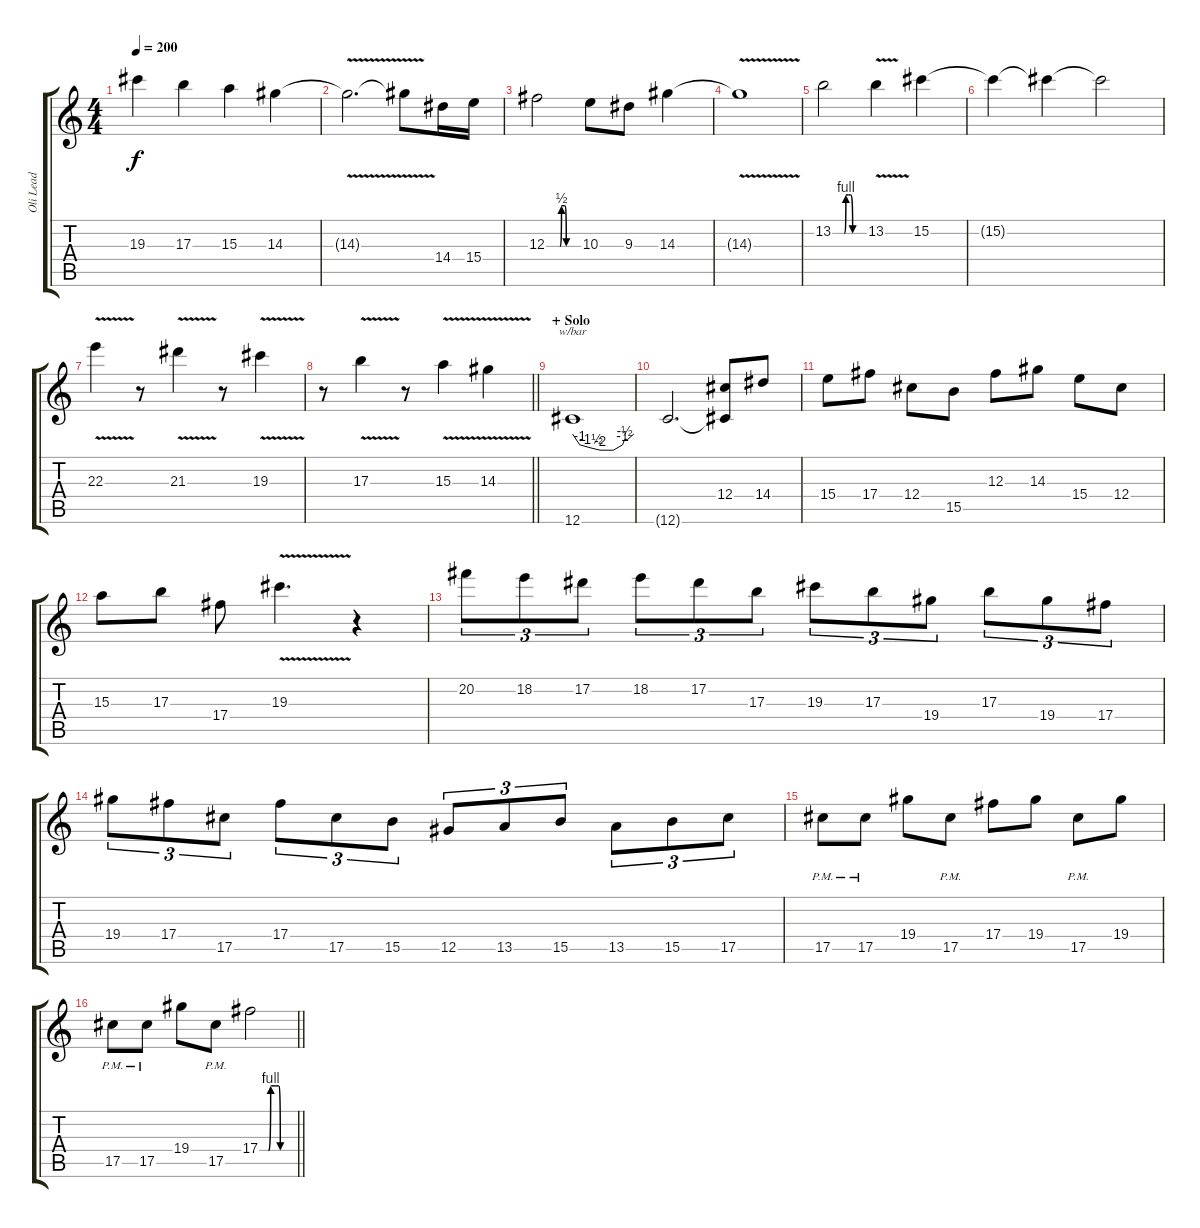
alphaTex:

\track ("Oli Lead" "Oli Lead") {instrument distortionguitar}
\staff {score tabs}
\tuning (Eb4 Bb3 Gb3 Db3 Ab2 Db2) {hide}
\ts (4 4)
\tempo 200
\clef g2
\ks c
19.3.4{dy f} 17.3.4 15.3.4 14.3.4 |
14.3{v t}.2{d} 14.3{t}.8 14.4.16 15.4.16 |
12.3{be (custom 0 0 15 0 25 0 28 2 34 2 37 0 60 0)}.2 10.3.8 9.3.8 14.3.4 |
14.3{v t}.1 |
13.2{be (custom 0 0 15 0 22 0 25 4 30 4 34 4 38 0 60 0)}.2 13.2{v}.4 15.2.4 |
15.2{t}.4 15.2{t}.4 15.2{t}.2 |
22.3{v}.4 r.8 21.3{v}.4 r.8 19.3{v}.4 |
\barLineRight lightlight
r.8 17.3{v}.4 r.8 15.3{v}.4 14.3{v}.4 |
\section ("" "+ Solo")
12.6.1{tbe (custom default 0 0 7 -4 18 -6 27 -8 32 -8 35 -8 40 -8 49 -4 51 -2 54 -2 60 0)} |
12.6{t}.2{d} (12.4 12.6{t}).8 14.4.8 |
15.4.8 17.4.8 12.4.8 15.5.8 12.3.8 14.3.8 15.4.8 12.4.8 |
15.3.8 17.3.8 17.4.8 19.3{v}.4{d} r.4 |
20.2.8{tu (3 2)} 18.2.8{tu (3 2)} 17.2.8{tu (3 2)} 18.2.8{tu (3 2)} 17.2.8{tu (3 2)} 17.3.8{tu (3 2)} 19.3.8{tu (3 2)} 17.3.8{tu (3 2)} 19.4.8{tu (3 2)} 17.3.8{tu (3 2)} 19.4.8{tu (3 2)} 17.4.8{tu (3 2)} |
19.4.8{tu (3 2)} 17.4.8{tu (3 2)} 17.5.8{tu (3 2)} 17.4.8{tu (3 2)} 17.5.8{tu (3 2)} 15.5.8{tu (3 2)} 12.5.8{tu (3 2)} 13.5.8{tu (3 2)} 15.5.8{tu (3 2)} 13.5.8{tu (3 2)} 15.5.8{tu (3 2)} 17.5.8{tu (3 2)} |
17.5{pm}.8 17.5{pm}.8 19.4.8 17.5{pm}.8 17.4.8 19.4.8 17.5{pm}.8 19.4.8 |
\barLineRight lightlight
17.5{pm}.8 17.5{pm}.8 19.4.8 17.5{pm}.8 17.4{be (custom 0 0 15 0 19 4 21 4 27 4 33 4 36 0 39 0 41 0 48 0 60 0)}.2
